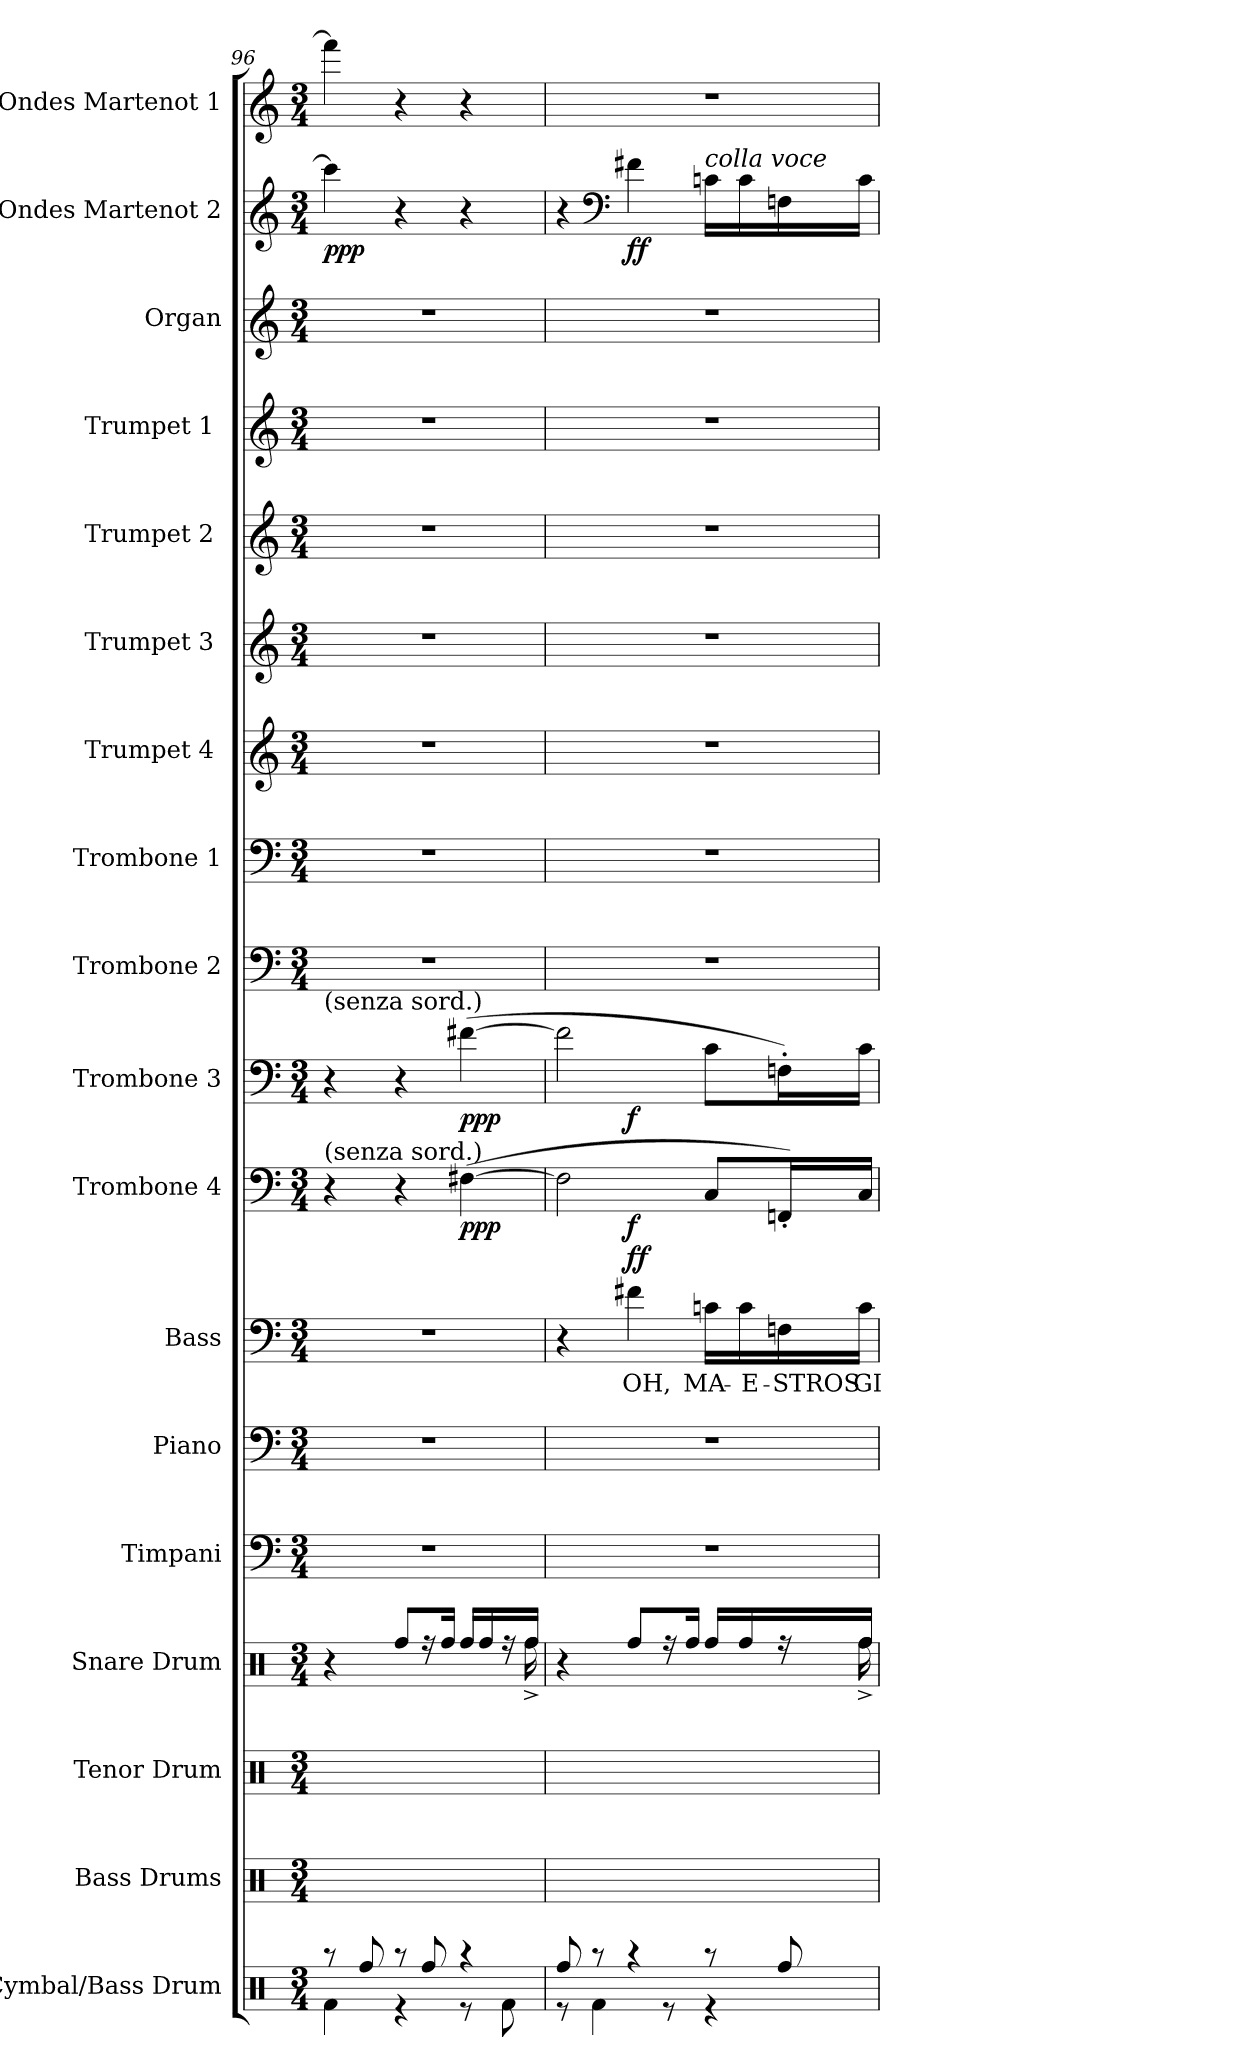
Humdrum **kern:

**kern	**kern	**kern	**kern	**kern	**kern	**kern	**text	**dynam	**kern	**dynam	**kern	**dynam	**kern	**kern	**kern	**kern	**kern	**kern	**kern	**kern	**dynam	**kern
*part18	*part17	*part16	*part15	*part14	*part13	*part12	*part12	*part12	*part11	*part11	*part10	*part10	*part9	*part8	*part7	*part6	*part5	*part4	*part3	*part2	*part2	*part1
*staff18	*staff17	*staff16	*staff15	*staff14	*staff13	*staff12	*staff12	*staff12	*staff11	*staff11	*staff10	*staff10	*staff9	*staff8	*staff7	*staff6	*staff5	*staff4	*staff3	*staff2	*staff2	*staff1
*I"Cymbal/Bass Drum	*I"Bass Drums	*I"Tenor Drum	*I"Snare Drum	*I"Timpani	*I"Piano	*I"Bass	*	*	*I"Trombone 4	*	*I"Trombone 3	*	*I"Trombone 2	*I"Trombone 1	*I"Trumpet 4 [C]	*I"Trumpet 3 [C]	*I"Trumpet 2 [C]	*I"Trumpet 1 [C]	*I"Organ	*I"Ondes Martenot 2	*	*I"Ondes Martenot 1
*I'Cym	*I'BD	*	*	*I'Timp.	*I'Pno.	*I'B.	*	*	*I'Tbn.	*	*I'Tbn.	*	*I'Tbn.	*I'Tbn.	*I'Tpt. 4	*I'Tpt. 3	*I'Tpt. 2	*I'Tpt. 1	*I'Org.	*I'Ond. 2	*	*I'Ond. 1
*clefX	*clefX	*clefX	*clefX	*clefF4	*clefF4	*clefF4	*	*	*clefF4	*	*clefF4	*	*clefF4	*clefF4	*clefG2	*clefG2	*clefG2	*clefG2	*clefG2	*clefG2	*	*clefG2
*k[]	*k[]	*k[]	*k[]	*k[]	*k[]	*k[]	*	*	*k[]	*	*k[]	*	*k[]	*k[]	*k[]	*k[]	*k[]	*k[]	*k[]	*k[]	*	*k[]
*M3/4	*M3/4	*M3/4	*M3/4	*M3/4	*M3/4	*M3/4	*	*	*M3/4	*	*M3/4	*	*M3/4	*M3/4	*M3/4	*M3/4	*M3/4	*M3/4	*M3/4	*M3/4	*	*M3/4
=96	=96	=96	=96	=96	=96	=96	=96	=96	=96	=96	=96	=96	=96	=96	=96	=96	=96	=96	=96	=96	=96	=96
*^	*	*	*^	*	*	*	*	*	*	*	*	*	*	*	*	*	*	*	*	*	*	*
!	!	!	!	!	!	!	!	!	!	!	!	!	!LO:TX:a:t=(senza sord.)	!	!	!	!	!	!	!	!	!	!	!
!	!	!	!	!	!	!	!	!	!	!	!LO:TX:a:t=(senza sord.)	!	!	!	!	!	!	!	!	!	!	!	!	!
8raa	4Rf\	12ryy	2.ryy	4r	2ryy	4%3r	4%3r	4%3r	.	.	4r	.	4r	.	4%3r	4%3r	4%3r	4%3r	4%3r	4%3r	4%3r	4ccc#]	ppp	4fff#]
.	.	12ryy	.	.	.	.	.	.	.	.	.	.	.	.	.	.	.	.	.	.	.	.	.	.
8Rff/	.	.	.	.	.	.	.	.	.	.	.	.	.	.	.	.	.	.	.	.	.	.	.	.
.	.	12ryy	.	.	.	.	.	.	.	.	.	.	.	.	.	.	.	.	.	.	.	.	.	.
8raa	4r	8ryy	.	8Rff/L	.	.	.	.	.	.	4r	.	4r	.	.	.	.	.	.	.	.	4r	.	4r
8Rff/	.	8ryy	.	16r	.	.	.	.	.	.	.	.	.	.	.	.	.	.	.	.	.	.	.	.
.	.	.	.	16Rff/Jk	.	.	.	.	.	.	.	.	.	.	.	.	.	.	.	.	.	.	.	.
4raa	8r	12ryy	.	16Rff/LL	8ryy	.	.	.	.	.	([4F#X	ppp	([4f#X	ppp	.	.	.	.	.	.	.	4r	.	4r
.	.	.	.	16Rff/	.	.	.	.	.	.	.	.	.	.	.	.	.	.	.	.	.	.	.	.
.	.	12ryy	.	.	.	.	.	.	.	.	.	.	.	.	.	.	.	.	.	.	.	.	.	.
.	8Rf\	.	.	16r	16ryy	.	.	.	.	.	.	.	.	.	.	.	.	.	.	.	.	.	.	.
.	.	12ryy	.	.	.	.	.	.	.	.	.	.	.	.	.	.	.	.	.	.	.	.	.	.
.	.	.	.	16Rff/JJ	16Rff^\	.	.	.	.	.	.	.	.	.	.	.	.	.	.	.	.	.	.	.
=97	=97	=97	=97	=97	=97	=97	=97	=97	=97	=97	=97	=97	=97	=97	=97	=97	=97	=97	=97	=97	=97	=97	=97	=97
*	*	*	*	*	*	*	*	*	*	*	*^	*	*^	*	*	*	*	*	*	*	*	*	*	*
8Rff/	8re	12ryy	2.ryy	4r	2ryy	4%3r	4%3r	4r	.	.	2F#]	4ryy	.	2f#]	4ryy	.	4%3r	4%3r	4%3r	4%3r	4%3r	4%3r	4%3r	4r	.	4%3r
.	.	12ryy	.	.	.	.	.	.	.	.	.	.	.	.	.	.	.	.	.	.	.	.	.	.	.	.
8raa	4Rf\	.	.	.	.	.	.	.	.	.	.	.	.	.	.	.	.	.	.	.	.	.	.	.	.	.
.	.	12ryy	.	.	.	.	.	.	.	.	.	.	.	.	.	.	.	.	.	.	.	.	.	.	.	.
*	*	*	*	*	*	*	*	*	*	*	*	*	*	*	*	*	*	*	*	*	*	*	*	*clefF4	*	*
!	!	!	!	!	!	!	!	!	!	!LO:DY:a	!	!	!	!	!	!	!	!	!	!	!	!	!	!	!	!
4raa	.	12ryy	.	8Rff/L	.	.	.	4f#X	OH,	ff	.	2ryy	f	.	2ryy	f	.	.	.	.	.	.	.	4f#X	ff	.
.	.	12ryy	.	.	.	.	.	.	.	.	.	.	.	.	.	.	.	.	.	.	.	.	.	.	.	.
.	8r	.	.	16r	.	.	.	.	.	.	.	.	.	.	.	.	.	.	.	.	.	.	.	.	.	.
.	.	12ryy	.	.	.	.	.	.	.	.	.	.	.	.	.	.	.	.	.	.	.	.	.	.	.	.
.	.	.	.	16Rff/Jk	.	.	.	.	.	.	.	.	.	.	.	.	.	.	.	.	.	.	.	.	.	.
!	!	!	!	!	!	!	!	!	!	!	!	!	!	!	!	!	!	!	!	!	!	!	!	!LO:TX:a:i:t=colla voce	!	!
8raa	4r	4ryy	.	16Rff/LL	8ryy	.	.	16cnLL	MA-	.	8CL	.	.	8cL	.	.	.	.	.	.	.	.	.	16cnLL	.	.
.	.	.	.	16Rff/	.	.	.	16c	-E-	.	.	.	.	.	.	.	.	.	.	.	.	.	.	16c	.	.
8Rff/	.	.	.	16r	16ryy	.	.	16Fn	-STROS	.	16FFn'L)	.	.	16Fn'L)	.	.	.	.	.	.	.	.	.	16Fn	.	.
.	.	.	.	16Rff/JJ	16Rff^\	.	.	16cJJ	GI-	.	16CJJ	.	.	16cJJ	.	.	.	.	.	.	.	.	.	16cJJ	.	.
*	*	*	*	*	*	*	*	*	*	*	*v	*v	*	*	*	*	*	*	*	*	*	*	*	*	*	*
*v	*v	*	*	*v	*v	*	*	*	*	*	*	*	*v	*v	*	*	*	*	*	*	*	*	*	*	*
=	=	=	=	=	=	=	=	=	=	=	=	=	=	=	=	=	=	=	=	=	=	=
*-	*-	*-	*-	*-	*-	*-	*-	*-	*-	*-	*-	*-	*-	*-	*-	*-	*-	*-	*-	*-	*-	*-
